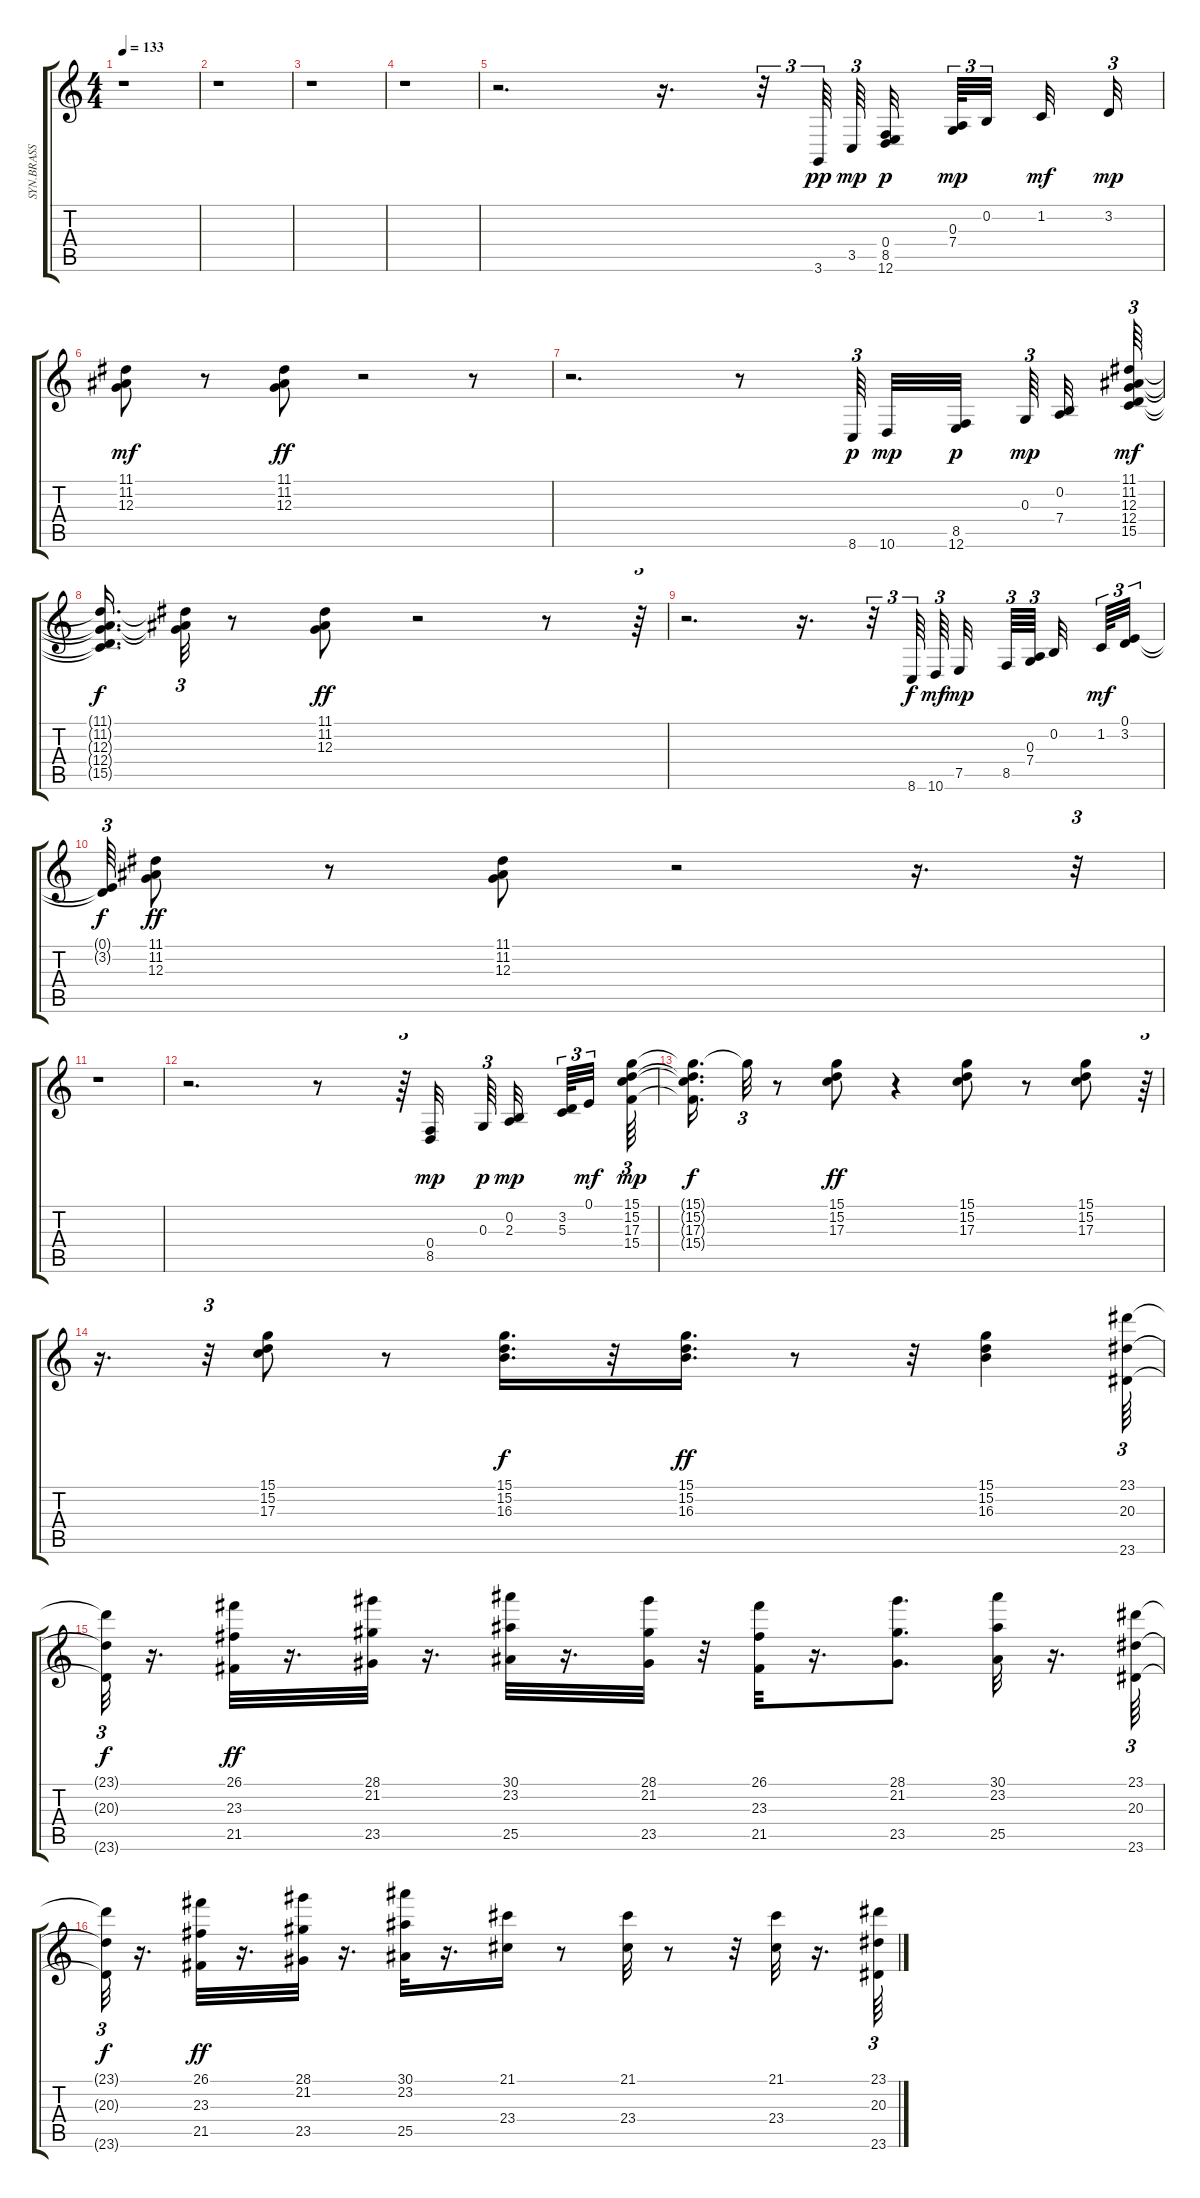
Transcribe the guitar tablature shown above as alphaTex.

\track ("SYN.BRASS                           " "SYN.BRASS ") {instrument pad3polysynth}
\staff {score tabs}
\tuning (E4 B3 G3 D3 A2 E2) {hide}
\ts (4 4)
\tempo 133
\clef g2
\ks c
r.1{dy ff} |
r.1 |
r.1 |
r.1 |
r.2{d} r.16{d} r.32{tu (3 2)} 3.6.64{tu (3 2) dy pp beam splitsecondary} 3.5.64{tu (3 2) dy mp beam splitsecondary} (0.4 8.5 12.6).32{dy p beam splitsecondary} (0.3 7.4).64{tu (3 2) dy mp} 0.2.32{tu (3 2) beam splitsecondary} 1.2.32{dy mf} 3.2.32{tu (3 2) dy mp} |
(11.1 11.2 12.3).8{dy mf} r.8 (11.1 11.2 12.3).8{dy ff} r.2 r.8 |
r.2{d} r.8 8.6.64{tu (3 2) dy p beam splitsecondary} 10.6.32{dy mp} (8.5 12.6).32{dy p beam splitsecondary} 0.3.64{tu (3 2) dy mp beam splitsecondary} (0.2 7.4).32 (11.1 11.2 12.3 12.4 15.5).64{tu (3 2) dy mf} |
(11.1{t} 11.2{t} 12.3{t} 12.4{t} 15.5{t}).16{d dy f} (11.1{t} 11.2{t} 12.3{t}).32{tu (3 2)} r.8 (11.1 11.2 12.3).8{dy ff} r.2 r.8 r.64{tu (3 2)} |
r.2{d} r.16{d} r.32{tu (3 2)} 8.6.64{tu (3 2) dy f beam splitsecondary} 10.6.64{tu (3 2) dy mf beam splitsecondary} 7.5.32{dy mp beam splitsecondary} 8.5.64{tu (3 2)} (0.3 7.4).64{tu (3 2) beam splitsecondary} 0.2.32{beam splitsecondary} 1.2.64{tu (3 2) dy mf} (0.1 3.2).32{tu (3 2)} |
(0.1{t} 3.2{t}).64{tu (3 2) dy f} (11.1 11.2 12.3).8{dy ff} r.8 (11.1 11.2 12.3).8 r.2 r.16{d} r.32{tu (3 2)} |
r.1 |
r.2{d} r.8 r.64{tu (3 2)} (0.4 8.5).32{dy mp beam splitsecondary} 0.3.64{tu (3 2) dy p beam splitsecondary} (0.2 2.3).32{dy mp beam splitsecondary} (3.2 5.3).64{tu (3 2)} 0.1.32{tu (3 2) dy mf beam splitsecondary} (15.1 15.2 17.3 15.4).64{tu (3 2) dy mp} |
(15.1{t} 15.2{t} 17.3{t} 15.4{t}).16{d dy f} 15.1{t}.32{tu (3 2)} r.8 (15.1 15.2 17.3).8{dy ff} r.4 (15.1 15.2 17.3).8 r.8 (15.1 15.2 17.3).8 r.64{tu (3 2)} |
r.16{d} r.32{tu (3 2)} (15.1 15.2 17.3).8 r.8 (15.1 15.2 16.3).16{d dy f} r.32 (15.1 15.2 16.3).16{d dy ff} r.8 r.32 (15.1 15.2 16.3).4 (23.1 20.3 23.6).64{tu (3 2)} |
(23.1{t} 20.3{t} 23.6{t}).32{tu (3 2) dy f} r.16{d} (26.1 23.3 21.5).32{dy ff} r.16{d} (28.1 21.2 23.5).32 r.16{d} (30.1 23.2 25.5).32 r.16{d} (28.1 21.2 23.5).32 r.32 (26.1 23.3 21.5).32 r.16{d} (28.1 21.2 23.5).8{d} (30.1 23.2 25.5).32 r.16{d} (23.1 20.3 23.6).64{tu (3 2)} |
(23.1{t} 20.3{t} 23.6{t}).32{tu (3 2) dy f} r.16{d} (26.1 23.3 21.5).32{dy ff} r.16{d} (28.1 21.2 23.5).32 r.16{d} (30.1 23.2 25.5).32 r.16{d} (21.1 23.4).16 r.8 (21.1 23.4).32 r.8 r.32 (21.1 23.4).32 r.16{d} (23.1 20.3 23.6).64{tu (3 2)}
